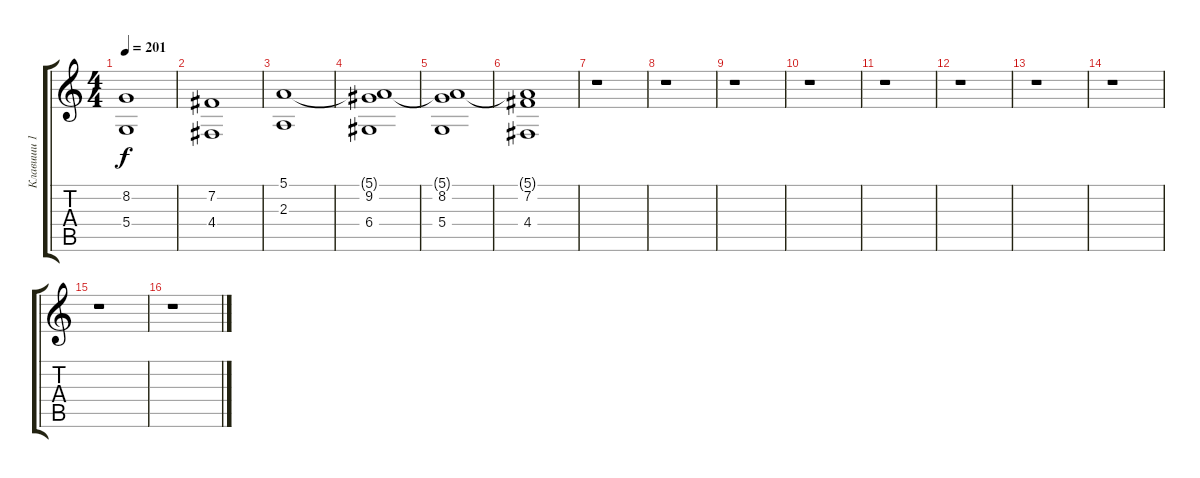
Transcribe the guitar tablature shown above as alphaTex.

\track ("Клавиши 1" "Клавиши 1") {instrument choiraahs}
\staff {score tabs}
\tuning (E4 B3 G3 D3 A2 E2) {hide}
\ts (4 4)
\tempo 201
\clef g2
\ks c
(8.2 5.4).1{dy f} |
(7.2 4.4).1 |
(5.1 2.3).1 |
(5.1{t} 9.2 6.4).1 |
(5.1{t} 8.2 5.4).1 |
(5.1{t} 7.2 4.4).1 |
r.1 |
r.1 |
r.1 |
r.1 |
r.1 |
r.1 |
r.1 |
r.1 |
r.1 |
r.1
